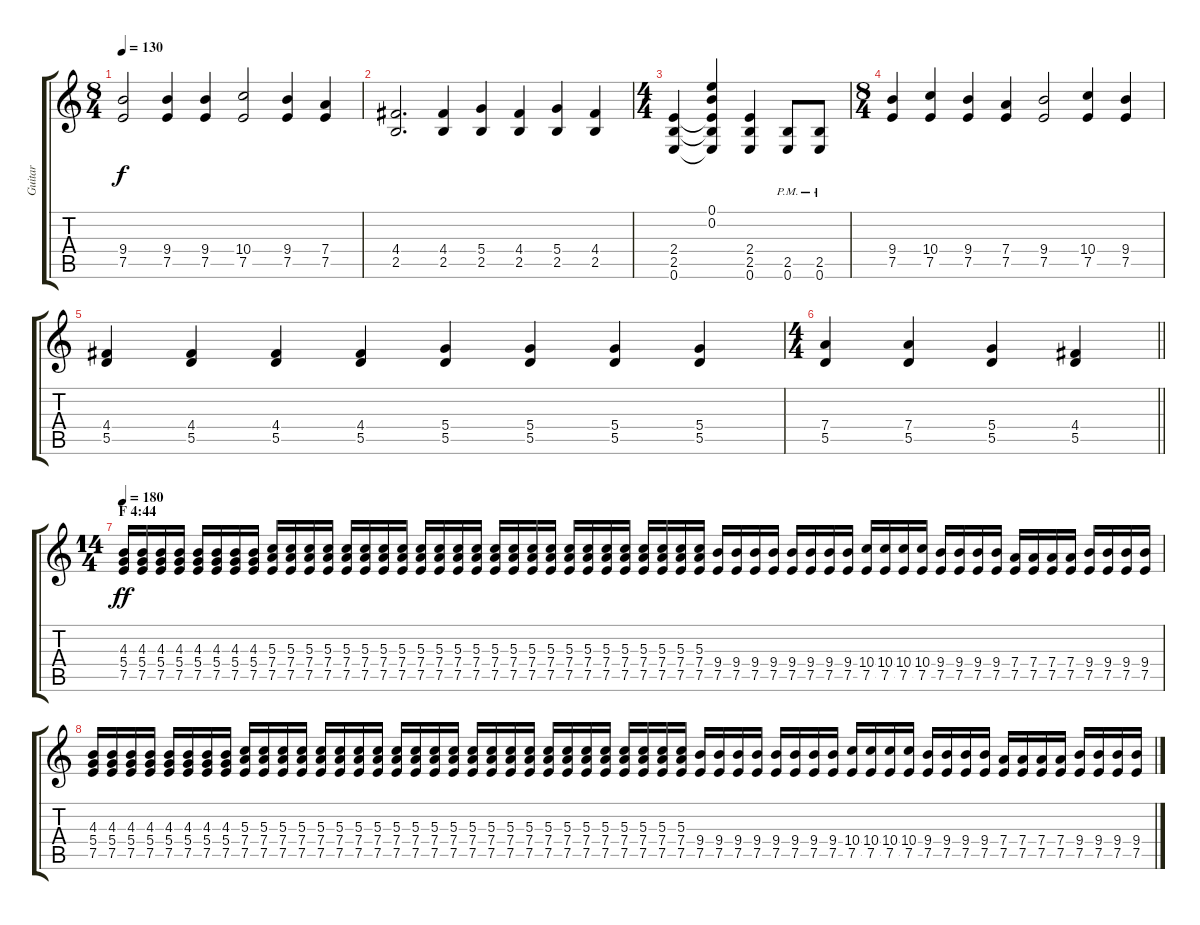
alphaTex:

\track ("Guitar" "Guitar") {instrument distortionguitar}
\staff {score tabs}
\tuning (E4 B3 G3 D3 A2 E2) {hide}
\ts (8 4)
\tempo 130
\clef g2
\ks c
(9.4 7.5).2{dy f} (9.4 7.5).4 (9.4 7.5).4 (10.4 7.5).2 (9.4 7.5).4 (7.4 7.5).4 |
(4.4 2.5).2{d} (4.4 2.5).4 (5.4 2.5).4 (4.4 2.5).4 (5.4 2.5).4 (4.4 2.5).4 |
\ts (4 4)
(2.4 2.5 0.6).4 (0.1 0.2 2.4{t} 2.5{t} 0.6{t}).4 (2.4 2.5 0.6).4 (2.5{pm} 0.6{pm}).8 (2.5{pm} 0.6{pm}).8 |
\ts (8 4)
(9.4 7.5).4 (10.4 7.5).4 (9.4 7.5).4 (7.4 7.5).4 (9.4 7.5).2 (10.4 7.5).4 (9.4 7.5).4 |
(4.4 5.5).4 (4.4 5.5).4 (4.4 5.5).4 (4.4 5.5).4 (5.4 5.5).4 (5.4 5.5).4 (5.4 5.5).4 (5.4 5.5).4 |
\ts (4 4)
\barLineRight lightlight
(7.4 5.5).4 (7.4 5.5).4 (5.4 5.5).4 (4.4 5.5).4 |
\ts (14 4)
\section ("" "F 4:44")
\tempo 180
(4.3 5.4 7.5).16{dy ff} (4.3 5.4 7.5).16 (4.3 5.4 7.5).16 (4.3 5.4 7.5).16 (4.3 5.4 7.5).16 (4.3 5.4 7.5).16 (4.3 5.4 7.5).16 (4.3 5.4 7.5).16 (5.3 7.4 7.5).16 (5.3 7.4 7.5).16 (5.3 7.4 7.5).16 (5.3 7.4 7.5).16 (5.3 7.4 7.5).16 (5.3 7.4 7.5).16 (5.3 7.4 7.5).16 (5.3 7.4 7.5).16 (5.3 7.4 7.5).16 (5.3 7.4 7.5).16 (5.3 7.4 7.5).16 (5.3 7.4 7.5).16 (5.3 7.4 7.5).16 (5.3 7.4 7.5).16 (5.3 7.4 7.5).16 (5.3 7.4 7.5).16 (5.3 7.4 7.5).16 (5.3 7.4 7.5).16 (5.3 7.4 7.5).16 (5.3 7.4 7.5).16 (5.3 7.4 7.5).16 (5.3 7.4 7.5).16 (5.3 7.4 7.5).16 (5.3 7.4 7.5).16 (9.4 7.5).16 (9.4 7.5).16 (9.4 7.5).16 (9.4 7.5).16 (9.4 7.5).16 (9.4 7.5).16 (9.4 7.5).16 (9.4 7.5).16 (10.4 7.5).16 (10.4 7.5).16 (10.4 7.5).16 (10.4 7.5).16 (9.4 7.5).16 (9.4 7.5).16 (9.4 7.5).16 (9.4 7.5).16 (7.4 7.5).16 (7.4 7.5).16 (7.4 7.5).16 (7.4 7.5).16 (9.4 7.5).16 (9.4 7.5).16 (9.4 7.5).16 (9.4 7.5).16 |
(4.3 5.4 7.5).16 (4.3 5.4 7.5).16 (4.3 5.4 7.5).16 (4.3 5.4 7.5).16 (4.3 5.4 7.5).16 (4.3 5.4 7.5).16 (4.3 5.4 7.5).16 (4.3 5.4 7.5).16 (5.3 7.4 7.5).16 (5.3 7.4 7.5).16 (5.3 7.4 7.5).16 (5.3 7.4 7.5).16 (5.3 7.4 7.5).16 (5.3 7.4 7.5).16 (5.3 7.4 7.5).16 (5.3 7.4 7.5).16 (5.3 7.4 7.5).16 (5.3 7.4 7.5).16 (5.3 7.4 7.5).16 (5.3 7.4 7.5).16 (5.3 7.4 7.5).16 (5.3 7.4 7.5).16 (5.3 7.4 7.5).16 (5.3 7.4 7.5).16 (5.3 7.4 7.5).16 (5.3 7.4 7.5).16 (5.3 7.4 7.5).16 (5.3 7.4 7.5).16 (5.3 7.4 7.5).16 (5.3 7.4 7.5).16 (5.3 7.4 7.5).16 (5.3 7.4 7.5).16 (9.4 7.5).16 (9.4 7.5).16 (9.4 7.5).16 (9.4 7.5).16 (9.4 7.5).16 (9.4 7.5).16 (9.4 7.5).16 (9.4 7.5).16 (10.4 7.5).16 (10.4 7.5).16 (10.4 7.5).16 (10.4 7.5).16 (9.4 7.5).16 (9.4 7.5).16 (9.4 7.5).16 (9.4 7.5).16 (7.4 7.5).16 (7.4 7.5).16 (7.4 7.5).16 (7.4 7.5).16 (9.4 7.5).16 (9.4 7.5).16 (9.4 7.5).16 (9.4 7.5).16
